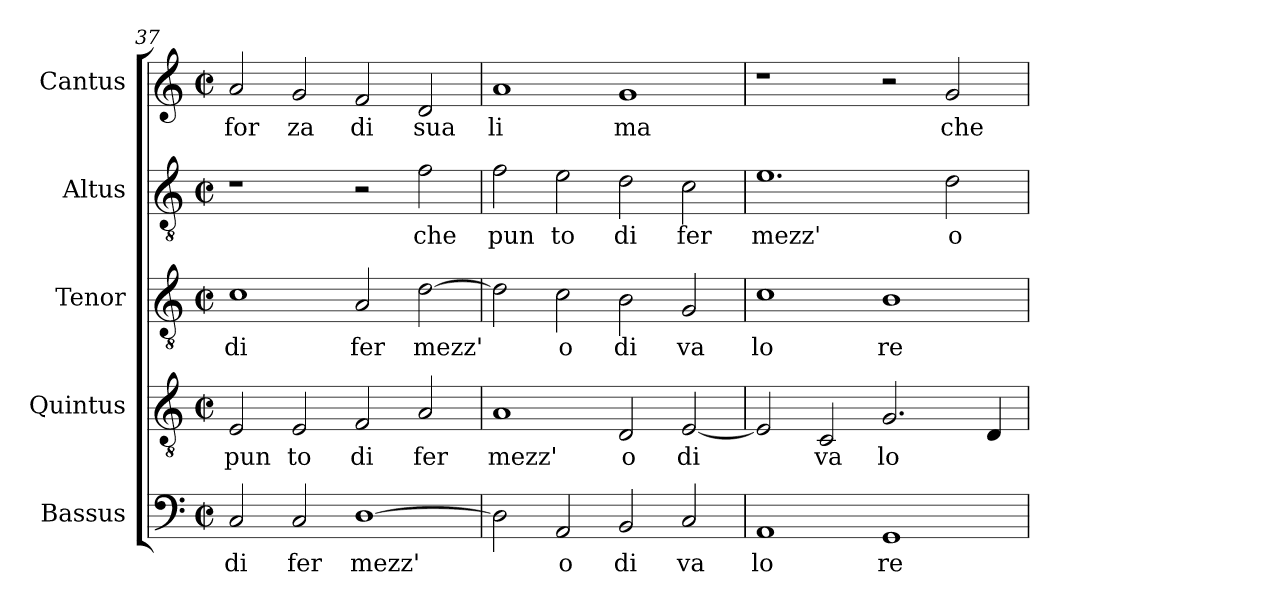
**kern	**text	**kern	**text	**kern	**text	**kern	**text	**kern	**text
*part5	*part5	*part4	*part4	*part3	*part3	*part2	*part2	*part1	*part1
*staff5	*staff5	*staff4	*staff4	*staff3	*staff3	*staff2	*staff2	*staff1	*staff1
*I"Bassus	*	*I"Quintus	*	*I"Tenor	*	*I"Altus	*	*I"Cantus	*
!!LO:LB:g=z
*clefF4	*	*clefGv2	*	*clefGv2	*	*clefGv2	*	*clefG2	*
*k[]	*	*k[]	*	*k[]	*	*k[]	*	*k[]	*
*C:	*	*C:	*	*C:	*	*C:	*	*C:	*
*M2/2	*	*M2/2	*	*M2/2	*	*M2/2	*	*M2/2	*
*met(c|)	*	*met(c|)	*	*met(c|)	*	*met(c|)	*	*met(c|)	*
=37	=37	=37	=37	=37	=37	=37	=37	=37	=37
!	!LO:LY:b	!	!LO:LY:b	!	!LO:LY:b:cj	!	!	!	!LO:LY:b:cj
2C/	di	2E/	pun	1c	di	1r	.	2a/	for
!	!LO:LY:b	!	!LO:LY:b	!	!	!	!	!	!LO:LY:b:cj
2C/	fer	2E/	to	.	.	.	.	2g/	za
!	!LO:LY:b	!	!LO:LY:b	!	!LO:LY:b:cj	!	!	!	!LO:LY:b:cj
[>1D	mezz'	2F/	di	2A/	fer	2r	.	2f/	di
!	!	!	!LO:LY:b	!	!LO:LY:b:cj	!	!LO:LY:b	!	!LO:LY:b:cj
.	.	2A/	fer	[>2d\	mezz'	2f\	che	2d/	sua
=38	=38	=38	=38	=38	=38	=38	=38	=38	=38
!	!LO:LY:b	!	!LO:LY:b	!	!LO:LY:b:cj	!	!LO:LY:b	!	!LO:LY:b:cj
2D\]	.	1A	mezz'	2d\]	.	2f\	pun	1a	li
!	!LO:LY:b	!	!	!	!LO:LY:b:cj	!	!LO:LY:b	!	!
2AA/	o	.	.	2c\	o	2e\	to	.	.
!	!LO:LY:b	!	!LO:LY:b	!	!LO:LY:b:cj	!	!LO:LY:b	!	!LO:LY:b:cj
2BB/	di	2D/	o	2B\	di	2d\	di	1g	ma
!	!LO:LY:b	!	!LO:LY:b	!	!LO:LY:b:cj	!	!LO:LY:b	!	!
2C/	va	[<2E/	di	2G/	va	2c\	fer	.	.
=39	=39	=39	=39	=39	=39	=39	=39	=39	=39
!	!LO:LY:b	!	!LO:LY:b	!	!LO:LY:b:cj	!	!LO:LY:b	!	!
1AA	lo	2E/]	.	1c	lo	1.e	mezz'	1r	.
!	!	!	!LO:LY:b	!	!	!	!	!	!
.	.	2C/	va	.	.	.	.	.	.
!	!LO:LY:b	!	!LO:LY:b	!	!LO:LY:b:cj	!	!	!	!
1GG	re	2.G/	lo	1B	re	.	.	2r	.
!	!	!	!	!	!	!	!LO:LY:b	!	!LO:LY:b:cj
.	.	.	.	.	.	2d\	o	2g/	che
!	!	!	!LO:LY:b	!	!	!	!	!	!
.	.	4D/	.	.	.	.	.	.	.
=	=	=	=	=	=	=	=	=	=
*-	*-	*-	*-	*-	*-	*-	*-	*-	*-
